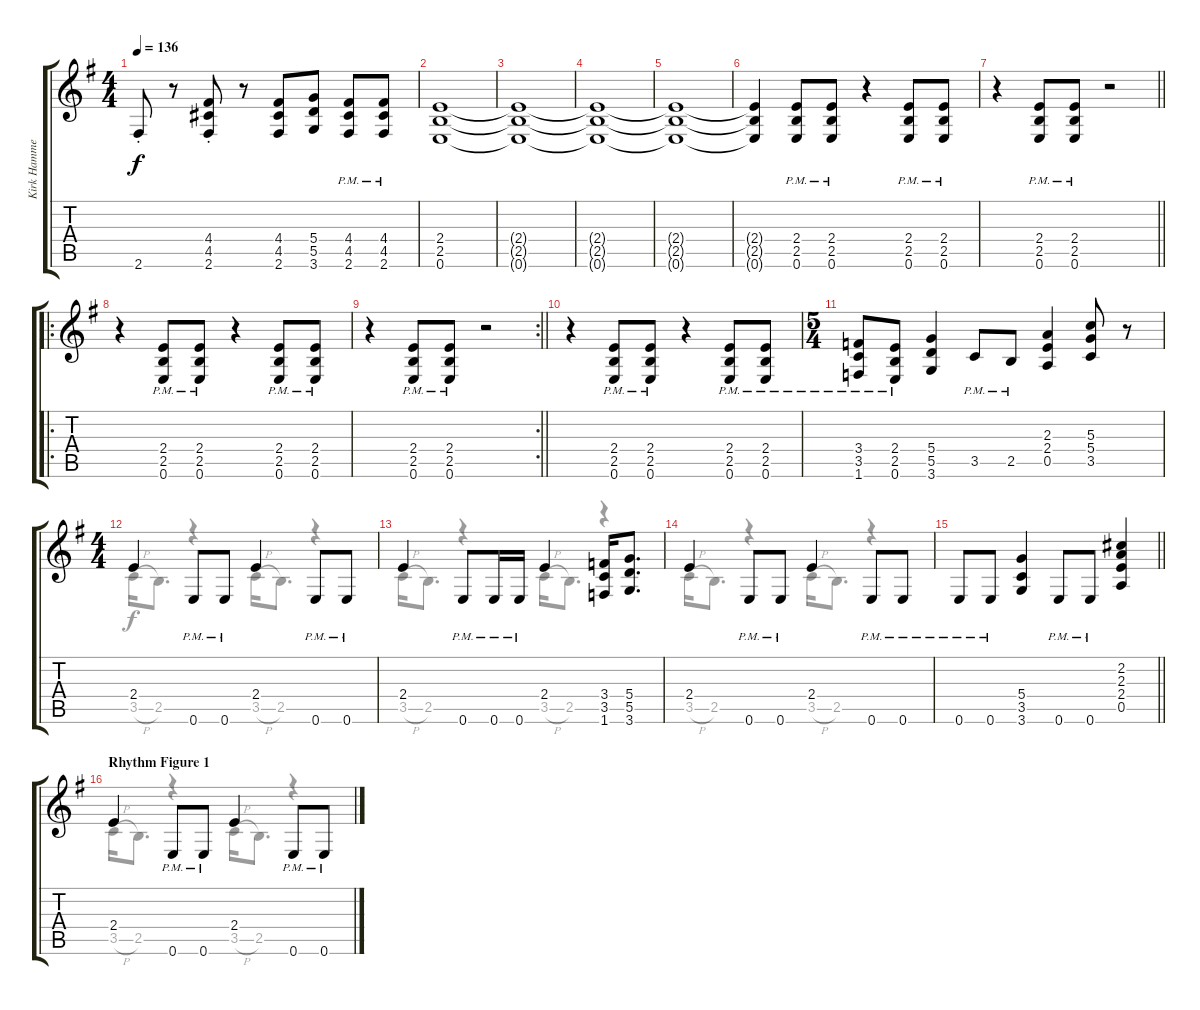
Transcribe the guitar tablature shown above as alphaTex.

\track ("Kirk Hammett" "Kirk Hamme") {instrument distortionguitar}
\staff {score tabs}
\tuning (E4 B3 G3 D3 A2 E2) {hide}
\voice
\ts (4 4)
\tempo 136
\clef g2
\ks eminor
2.6{st}.8{dy f} r.8 (4.4{st} 4.5{st} 2.6{st}).8 r.8 (4.4 4.5 2.6).8 (5.4 5.5 3.6).8 (4.4{pm} 4.5{pm} 2.6{pm}).8 (4.4{pm} 4.5{pm} 2.6{pm}).8 |
(2.4 2.5 0.6).1 |
(2.4{t} 2.5{t} 0.6{t}).1 |
(2.4{t} 2.5{t} 0.6{t}).1 |
(2.4{t} 2.5{t} 0.6{t}).1 |
(2.4{t} 2.5{t} 0.6{t}).4 (2.4{pm} 2.5{pm} 0.6{pm}).8 (2.4{pm} 2.5{pm} 0.6{pm}).8 r.4 (2.4{pm} 2.5{pm} 0.6{pm}).8 (2.4{pm} 2.5{pm} 0.6{pm}).8 |
\barLineRight lightlight
r.4 (2.4{pm} 2.5{pm} 0.6{pm}).8 (2.4{pm} 2.5{pm} 0.6{pm}).8 r.2 |
\ro
r.4 (2.4{pm} 2.5{pm} 0.6{pm}).8 (2.4{pm} 2.5{pm} 0.6{pm}).8 r.4 (2.4{pm} 2.5{pm} 0.6{pm}).8 (2.4{pm} 2.5{pm} 0.6{pm}).8 |
\rc 2
\barLineRight lightlight
r.4 (2.4{pm} 2.5{pm} 0.6{pm}).8 (2.4{pm} 2.5{pm} 0.6{pm}).8 r.2 |
r.4 (2.4{pm} 2.5{pm} 0.6{pm}).8 (2.4{pm} 2.5{pm} 0.6{pm}).8 r.4 (2.4{pm} 2.5{pm} 0.6{pm}).8 (2.4{pm} 2.5{pm} 0.6{pm}).8 |
\ts (5 4)
(3.4{pm} 3.5{pm} 1.6{pm}).8 (2.4{pm} 2.5{pm} 0.6{pm}).8 (5.4 5.5 3.6).4 3.5{pm}.8 2.5{pm}.8 (2.3 2.4 0.5).4 (5.3 5.4 3.5).8 r.8 |
\ts (4 4)
2.4.4 0.6{pm}.8 0.6{pm}.8 2.4.4 0.6{pm}.8 0.6{pm}.8 |
2.4.4 0.6{pm}.8 0.6{pm}.16 0.6{pm}.16 2.4.4 (3.4 3.5 1.6).16 (5.4 5.5 3.6).8{d} |
2.4.4 0.6{pm}.8 0.6{pm}.8 2.4.4 0.6{pm}.8 0.6{pm}.8 |
\barLineRight lightlight
0.6{pm}.8 0.6{pm}.8 (5.4 3.5 3.6).4 0.6{pm}.8 0.6{pm}.8 (2.2 2.3 2.4 0.5).4 |
\section ("" "Rhythm Figure 1")
2.4.4 0.6{pm}.8 0.6{pm}.8 2.4.4 0.6{pm}.8 0.6{pm}.8
\voice
\clef g2
\ottava regular
\simile none
\ks eminor
|
|
|
|
|
|
\barLineRight lightlight
|
|
\barLineRight lightlight
|
|
|
3.5{h}.16 2.5.8{d} r.4 3.5{h}.16 2.5.8{d} r.4 |
3.5{h}.16 2.5.8{d} r.4 3.5{h}.16 2.5.8{d} r.4 |
3.5{h}.16 2.5.8{d} r.4 3.5{h}.16 2.5.8{d} r.4 |
\barLineRight lightlight
|
3.5{h}.16 2.5.8{d} r.4 3.5{h}.16 2.5.8{d} r.4
